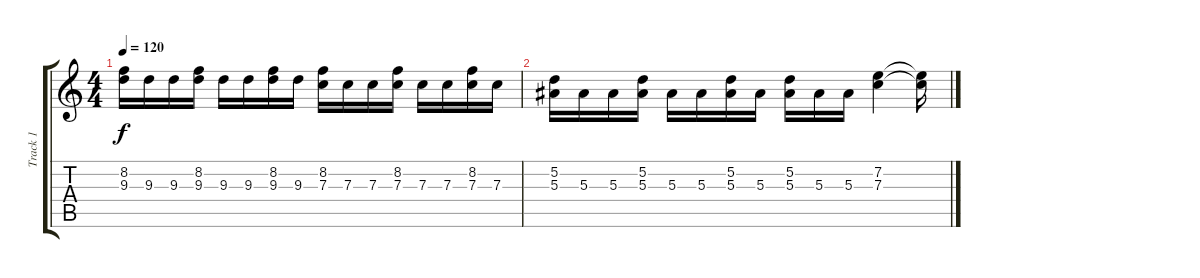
\track ("Track 1" "Track 1") {instrument distortionguitar}
\staff {score tabs}
\tuning (D4 A3 F3 C3 G2 D2) {hide}
\ts (4 4)
\tempo 120
\clef g2
\ks c
(8.2 9.3).16{dy f instrument distortionguitar} 9.3.16 9.3.16 (8.2 9.3).16 9.3.16 9.3.16 (8.2 9.3).16 9.3.16 (8.2 7.3).16 7.3.16 7.3.16 (8.2 7.3).16 7.3.16 7.3.16 (8.2 7.3).16 7.3.16 |
(5.2 5.3).16 5.3.16 5.3.16 (5.2 5.3).16 5.3.16 5.3.16 (5.2 5.3).16 5.3.16 (5.2 5.3).16 5.3.16 5.3.16 (7.2 7.3).4 (7.2{t} 7.3{t}).16
